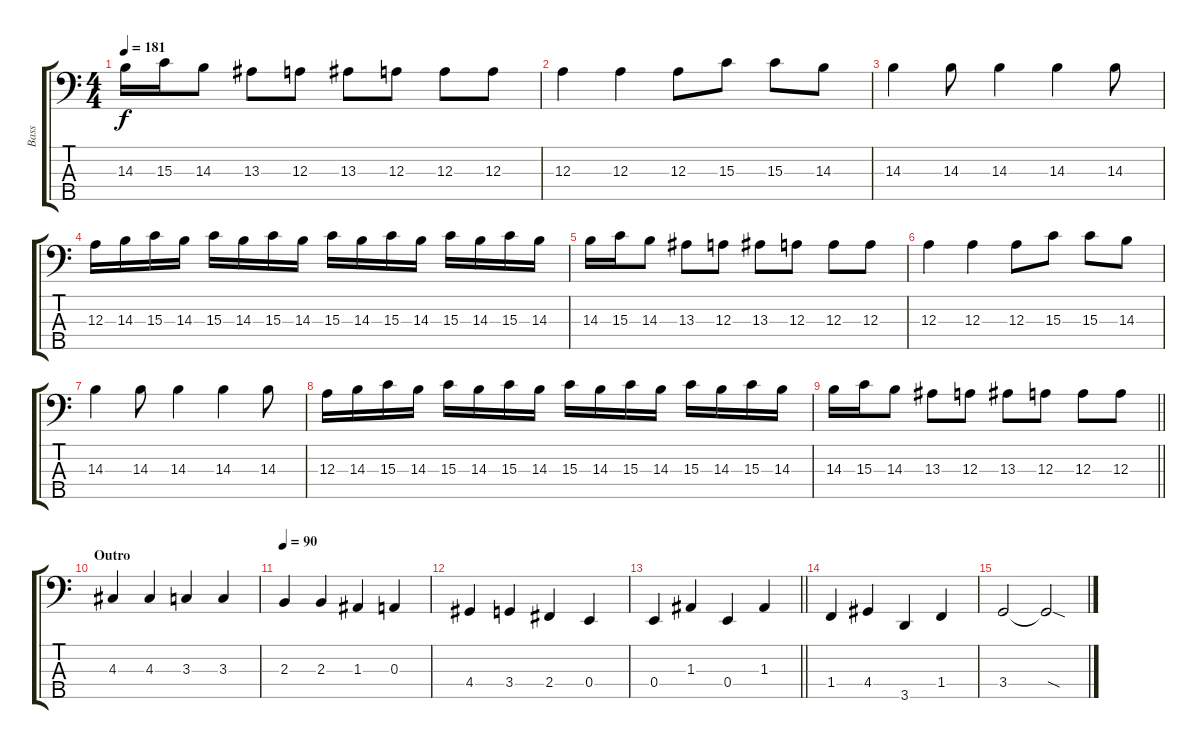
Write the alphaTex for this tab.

\track ("Bass" "Bass") {instrument electricbassfinger}
\staff {score tabs}
\tuning (G2 D2 A1 E1 B0) {hide}
\ts (4 4)
\tempo 181
\clef f4
\ks c
14.3.16{dy f} 15.3.16 14.3.8 13.3.8 12.3.8 13.3.8 12.3.8 12.3.8 12.3.8 |
12.3.4 12.3.4 12.3.8 15.3.8 15.3.8 14.3.8 |
14.3.4 14.3.8 14.3.4 14.3.4 14.3.8 |
12.3.16 14.3.16 15.3.16 14.3.16 15.3.16 14.3.16 15.3.16 14.3.16 15.3.16 14.3.16 15.3.16 14.3.16 15.3.16 14.3.16 15.3.16 14.3.16 |
14.3.16 15.3.16 14.3.8 13.3.8 12.3.8 13.3.8 12.3.8 12.3.8 12.3.8 |
12.3.4 12.3.4 12.3.8 15.3.8 15.3.8 14.3.8 |
14.3.4 14.3.8 14.3.4 14.3.4 14.3.8 |
12.3.16 14.3.16 15.3.16 14.3.16 15.3.16 14.3.16 15.3.16 14.3.16 15.3.16 14.3.16 15.3.16 14.3.16 15.3.16 14.3.16 15.3.16 14.3.16 |
\barLineRight lightlight
14.3.16 15.3.16 14.3.8 13.3.8 12.3.8 13.3.8 12.3.8 12.3.8 12.3.8 |
\section ("" "Outro")
4.3.4 4.3.4 3.3.4 3.3.4 |
\tempo 90
2.3.4 2.3.4 1.3.4 0.3.4 |
4.4.4 3.4.4 2.4.4 0.4.4 |
\barLineRight lightlight
0.4.4 1.3.4 0.4.4 1.3.4 |
1.4.4 4.4.4 3.5.4 1.4.4 |
3.4.2 3.4{sod t}.2
